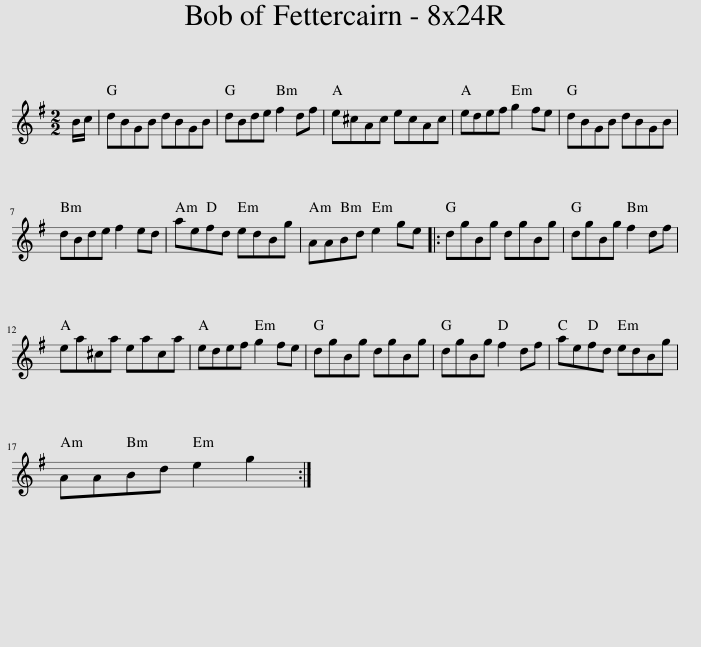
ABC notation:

X:1
L:1/8
M:2/2
I:linebreak $
K:G
V:1 treble
V:1
 B/c/ | dBGB dBGB | dBde f2 df | e^cAc ecAc | edef g2 fe | %5
 dBGB dBGB |$ dBde f2 ed | aefd edBg | AABd e2 ge |: dgBg dgBg | %10
 dgBg f2 df |$ ea^ca eaca | edef g2 fe | dgBg dgBg | dgBg f2 df | %15
 aefd edBg |$ AABd e2 g2 :| %17
